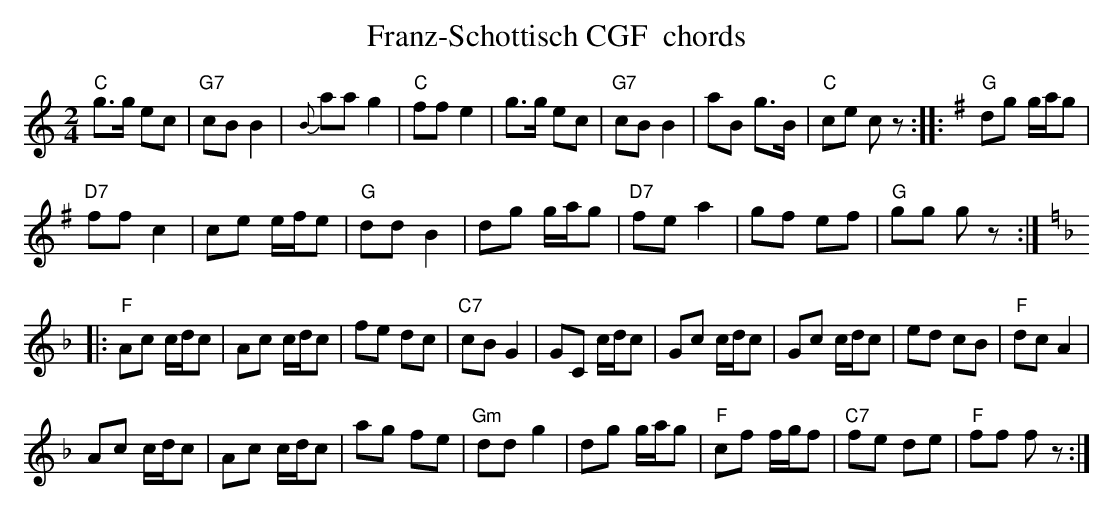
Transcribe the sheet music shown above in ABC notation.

X:1
T: Franz-Schottisch CGF  chords
M:2/4
L:1/8
K:C %%MIDI gchordon
"C"g>g ec | "G7"cBB2 | {B}aa g2 | "C"ffe2 | g>g ec | "G7"cBB2 | aB g>B | "C"ce cz :: [K:G] "G"dg g/a/g |
"D7"ffc2 | ce e/f/e | "G"ddB2 | dg g/a/g | "D7"fe a2 | gf ef | "G"gg gz :: [K:F]
"F"Ac c/d/c | Ac c/d/c | fe dc | "C7"cB G2 | GC c/d/c | Gc c/d/c | Gc c/d/c | ed cB | "F"dcA2 |
Ac c/d/c | Ac c/d/c | ag fe | "Gm"ddg2 | dg g/a/g | "F"cf f/g/f | "C7"fe de | "F"ff fz :|
